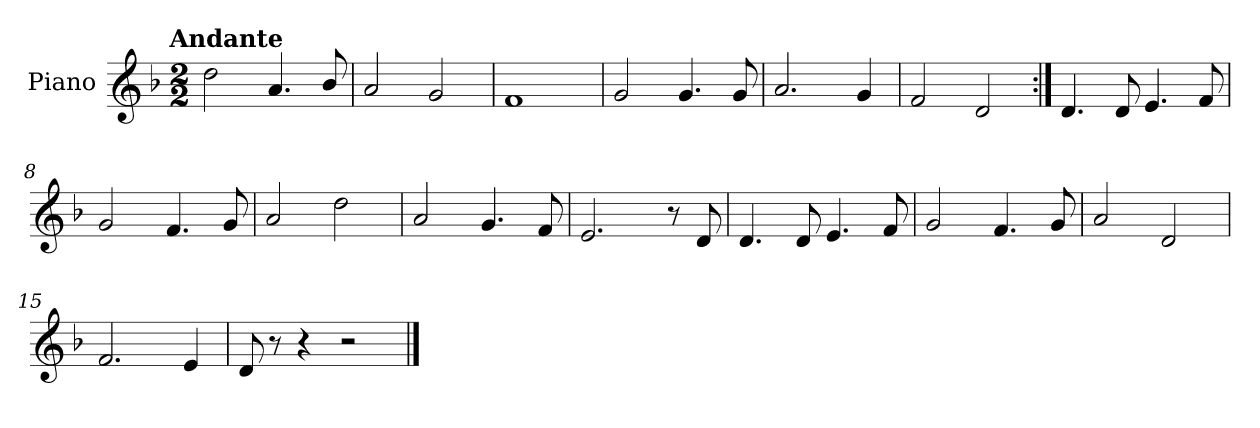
**kern
*part1
*staff1
*I"Piano
*I'Pno.
*clefG2
*k[b-]
!!LO:TX:omd:t=Andante
*M2/2
*MM92
=1
2dd\
4.a/
8b-/
=2
2a/
2g/
=3
1f
=4
2g/
4.g/
8g/
=5
2.a/
4g/
!!LO:LB:g=z
=6
2f/
2d/
=7:|!
4.d/
8d/
4.e/
8f/
=8
2g/
4.f/
8g/
=9
2a/
2dd\
=10
2a/
4.g/
8f/
=11
2.e/
8r
8d/
!!LO:LB:g=z
=12
4.d/
8d/
4.e/
8f/
=13
2g/
4.f/
8g/
=14
2a/
2d/
=15
2.f/
4e/
=16
8d/
8r
4r
2r
==
*-
